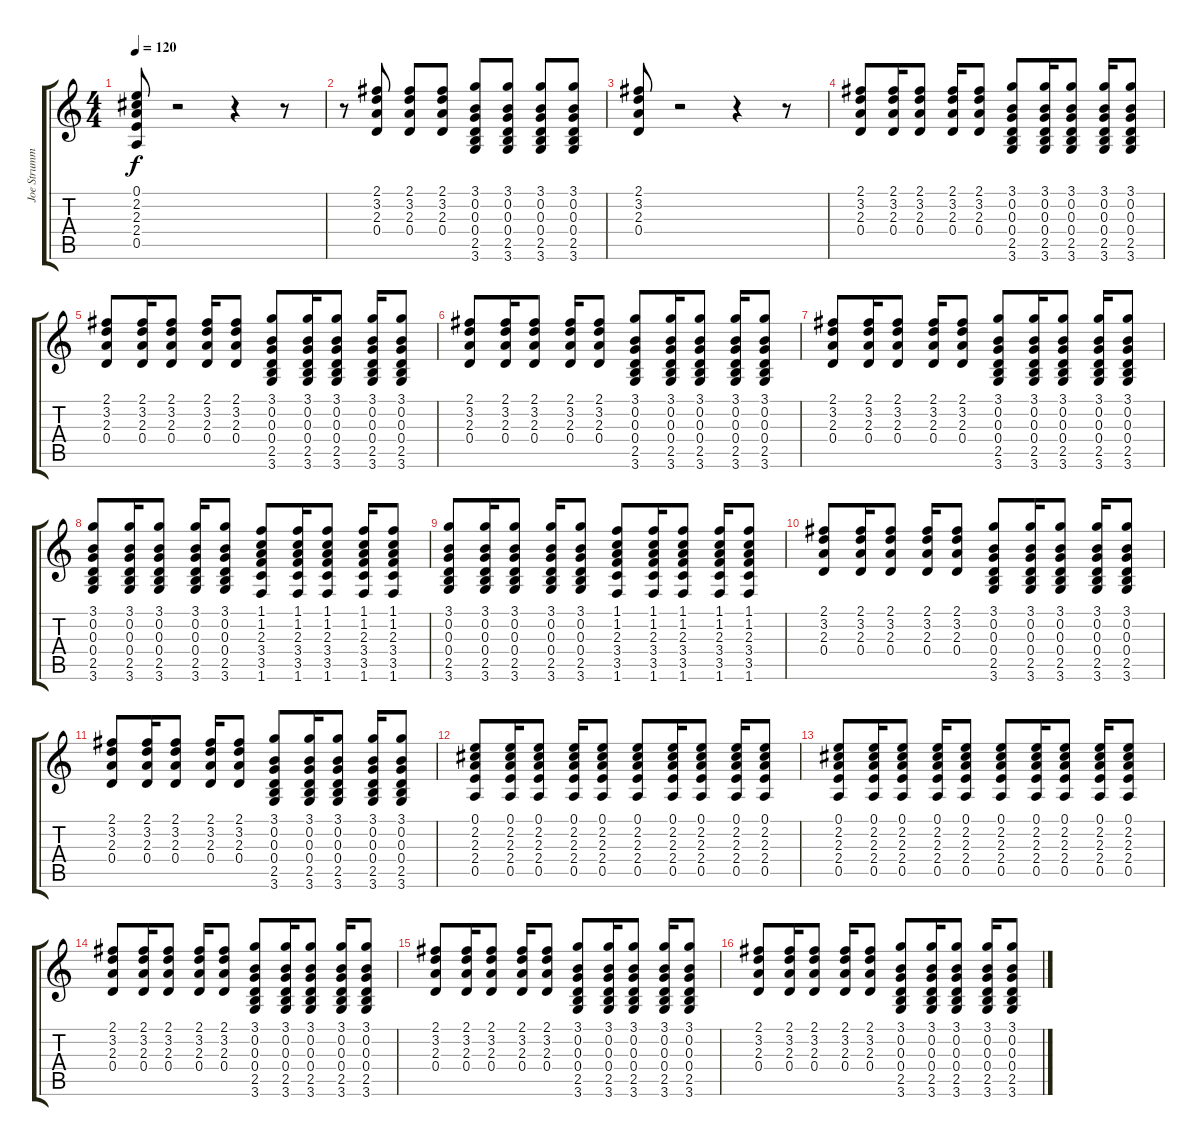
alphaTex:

\track ("Joe Strummer" "Joe Strumm") {instrument overdrivenguitar}
\staff {score tabs}
\tuning (E4 B3 G3 D3 A2 E2) {hide}
\ts (4 4)
\tempo 120
\clef g2
\ks c
(0.1 2.2 2.3 2.4 0.5).8{dy f} r.2 r.4 r.8 |
r.8 (2.1 3.2 2.3 0.4).8 (2.1 3.2 2.3 0.4).8 (2.1 3.2 2.3 0.4).8 (3.1 0.2 0.3 0.4 2.5 3.6).8 (3.1 0.2 0.3 0.4 2.5 3.6).8 (3.1 0.2 0.3 0.4 2.5 3.6).8 (3.1 0.2 0.3 0.4 2.5 3.6).8 |
(2.1 3.2 2.3 0.4).8 r.2 r.4 r.8 |
(2.1 3.2 2.3 0.4).8 (2.1 3.2 2.3 0.4).16 (2.1 3.2 2.3 0.4).8 (2.1 3.2 2.3 0.4).16 (2.1 3.2 2.3 0.4).8 (3.1 0.2 0.3 0.4 2.5 3.6).8 (3.1 0.2 0.3 0.4 2.5 3.6).16 (3.1 0.2 0.3 0.4 2.5 3.6).8 (3.1 0.2 0.3 0.4 2.5 3.6).16 (3.1 0.2 0.3 0.4 2.5 3.6).8 |
(2.1 3.2 2.3 0.4).8 (2.1 3.2 2.3 0.4).16 (2.1 3.2 2.3 0.4).8 (2.1 3.2 2.3 0.4).16 (2.1 3.2 2.3 0.4).8 (3.1 0.2 0.3 0.4 2.5 3.6).8 (3.1 0.2 0.3 0.4 2.5 3.6).16 (3.1 0.2 0.3 0.4 2.5 3.6).8 (3.1 0.2 0.3 0.4 2.5 3.6).16 (3.1 0.2 0.3 0.4 2.5 3.6).8 |
(2.1 3.2 2.3 0.4).8 (2.1 3.2 2.3 0.4).16 (2.1 3.2 2.3 0.4).8 (2.1 3.2 2.3 0.4).16 (2.1 3.2 2.3 0.4).8 (3.1 0.2 0.3 0.4 2.5 3.6).8 (3.1 0.2 0.3 0.4 2.5 3.6).16 (3.1 0.2 0.3 0.4 2.5 3.6).8 (3.1 0.2 0.3 0.4 2.5 3.6).16 (3.1 0.2 0.3 0.4 2.5 3.6).8 |
(2.1 3.2 2.3 0.4).8 (2.1 3.2 2.3 0.4).16 (2.1 3.2 2.3 0.4).8 (2.1 3.2 2.3 0.4).16 (2.1 3.2 2.3 0.4).8 (3.1 0.2 0.3 0.4 2.5 3.6).8 (3.1 0.2 0.3 0.4 2.5 3.6).16 (3.1 0.2 0.3 0.4 2.5 3.6).8 (3.1 0.2 0.3 0.4 2.5 3.6).16 (3.1 0.2 0.3 0.4 2.5 3.6).8 |
(3.1 0.2 0.3 0.4 2.5 3.6).8 (3.1 0.2 0.3 0.4 2.5 3.6).16 (3.1 0.2 0.3 0.4 2.5 3.6).8 (3.1 0.2 0.3 0.4 2.5 3.6).16 (3.1 0.2 0.3 0.4 2.5 3.6).8 (1.1 1.2 2.3 3.4 3.5 1.6).8 (1.1 1.2 2.3 3.4 3.5 1.6).16 (1.1 1.2 2.3 3.4 3.5 1.6).8 (1.1 1.2 2.3 3.4 3.5 1.6).16 (1.1 1.2 2.3 3.4 3.5 1.6).8 |
(3.1 0.2 0.3 0.4 2.5 3.6).8 (3.1 0.2 0.3 0.4 2.5 3.6).16 (3.1 0.2 0.3 0.4 2.5 3.6).8 (3.1 0.2 0.3 0.4 2.5 3.6).16 (3.1 0.2 0.3 0.4 2.5 3.6).8 (1.1 1.2 2.3 3.4 3.5 1.6).8 (1.1 1.2 2.3 3.4 3.5 1.6).16 (1.1 1.2 2.3 3.4 3.5 1.6).8 (1.1 1.2 2.3 3.4 3.5 1.6).16 (1.1 1.2 2.3 3.4 3.5 1.6).8 |
(2.1 3.2 2.3 0.4).8 (2.1 3.2 2.3 0.4).16 (2.1 3.2 2.3 0.4).8 (2.1 3.2 2.3 0.4).16 (2.1 3.2 2.3 0.4).8 (3.1 0.2 0.3 0.4 2.5 3.6).8 (3.1 0.2 0.3 0.4 2.5 3.6).16 (3.1 0.2 0.3 0.4 2.5 3.6).8 (3.1 0.2 0.3 0.4 2.5 3.6).16 (3.1 0.2 0.3 0.4 2.5 3.6).8 |
(2.1 3.2 2.3 0.4).8 (2.1 3.2 2.3 0.4).16 (2.1 3.2 2.3 0.4).8 (2.1 3.2 2.3 0.4).16 (2.1 3.2 2.3 0.4).8 (3.1 0.2 0.3 0.4 2.5 3.6).8 (3.1 0.2 0.3 0.4 2.5 3.6).16 (3.1 0.2 0.3 0.4 2.5 3.6).8 (3.1 0.2 0.3 0.4 2.5 3.6).16 (3.1 0.2 0.3 0.4 2.5 3.6).8 |
(0.1 2.2 2.3 2.4 0.5).8 (0.1 2.2 2.3 2.4 0.5).16 (0.1 2.2 2.3 2.4 0.5).8 (0.1 2.2 2.3 2.4 0.5).16 (0.1 2.2 2.3 2.4 0.5).8 (0.1 2.2 2.3 2.4 0.5).8 (0.1 2.2 2.3 2.4 0.5).16 (0.1 2.2 2.3 2.4 0.5).8 (0.1 2.2 2.3 2.4 0.5).16 (0.1 2.2 2.3 2.4 0.5).8 |
(0.1 2.2 2.3 2.4 0.5).8 (0.1 2.2 2.3 2.4 0.5).16 (0.1 2.2 2.3 2.4 0.5).8 (0.1 2.2 2.3 2.4 0.5).16 (0.1 2.2 2.3 2.4 0.5).8 (0.1 2.2 2.3 2.4 0.5).8 (0.1 2.2 2.3 2.4 0.5).16 (0.1 2.2 2.3 2.4 0.5).8 (0.1 2.2 2.3 2.4 0.5).16 (0.1 2.2 2.3 2.4 0.5).8 |
(2.1 3.2 2.3 0.4).8 (2.1 3.2 2.3 0.4).16 (2.1 3.2 2.3 0.4).8 (2.1 3.2 2.3 0.4).16 (2.1 3.2 2.3 0.4).8 (3.1 0.2 0.3 0.4 2.5 3.6).8 (3.1 0.2 0.3 0.4 2.5 3.6).16 (3.1 0.2 0.3 0.4 2.5 3.6).8 (3.1 0.2 0.3 0.4 2.5 3.6).16 (3.1 0.2 0.3 0.4 2.5 3.6).8 |
(2.1 3.2 2.3 0.4).8 (2.1 3.2 2.3 0.4).16 (2.1 3.2 2.3 0.4).8 (2.1 3.2 2.3 0.4).16 (2.1 3.2 2.3 0.4).8 (3.1 0.2 0.3 0.4 2.5 3.6).8 (3.1 0.2 0.3 0.4 2.5 3.6).16 (3.1 0.2 0.3 0.4 2.5 3.6).8 (3.1 0.2 0.3 0.4 2.5 3.6).16 (3.1 0.2 0.3 0.4 2.5 3.6).8 |
(2.1 3.2 2.3 0.4).8 (2.1 3.2 2.3 0.4).16 (2.1 3.2 2.3 0.4).8 (2.1 3.2 2.3 0.4).16 (2.1 3.2 2.3 0.4).8 (3.1 0.2 0.3 0.4 2.5 3.6).8 (3.1 0.2 0.3 0.4 2.5 3.6).16 (3.1 0.2 0.3 0.4 2.5 3.6).8 (3.1 0.2 0.3 0.4 2.5 3.6).16 (3.1 0.2 0.3 0.4 2.5 3.6).8
